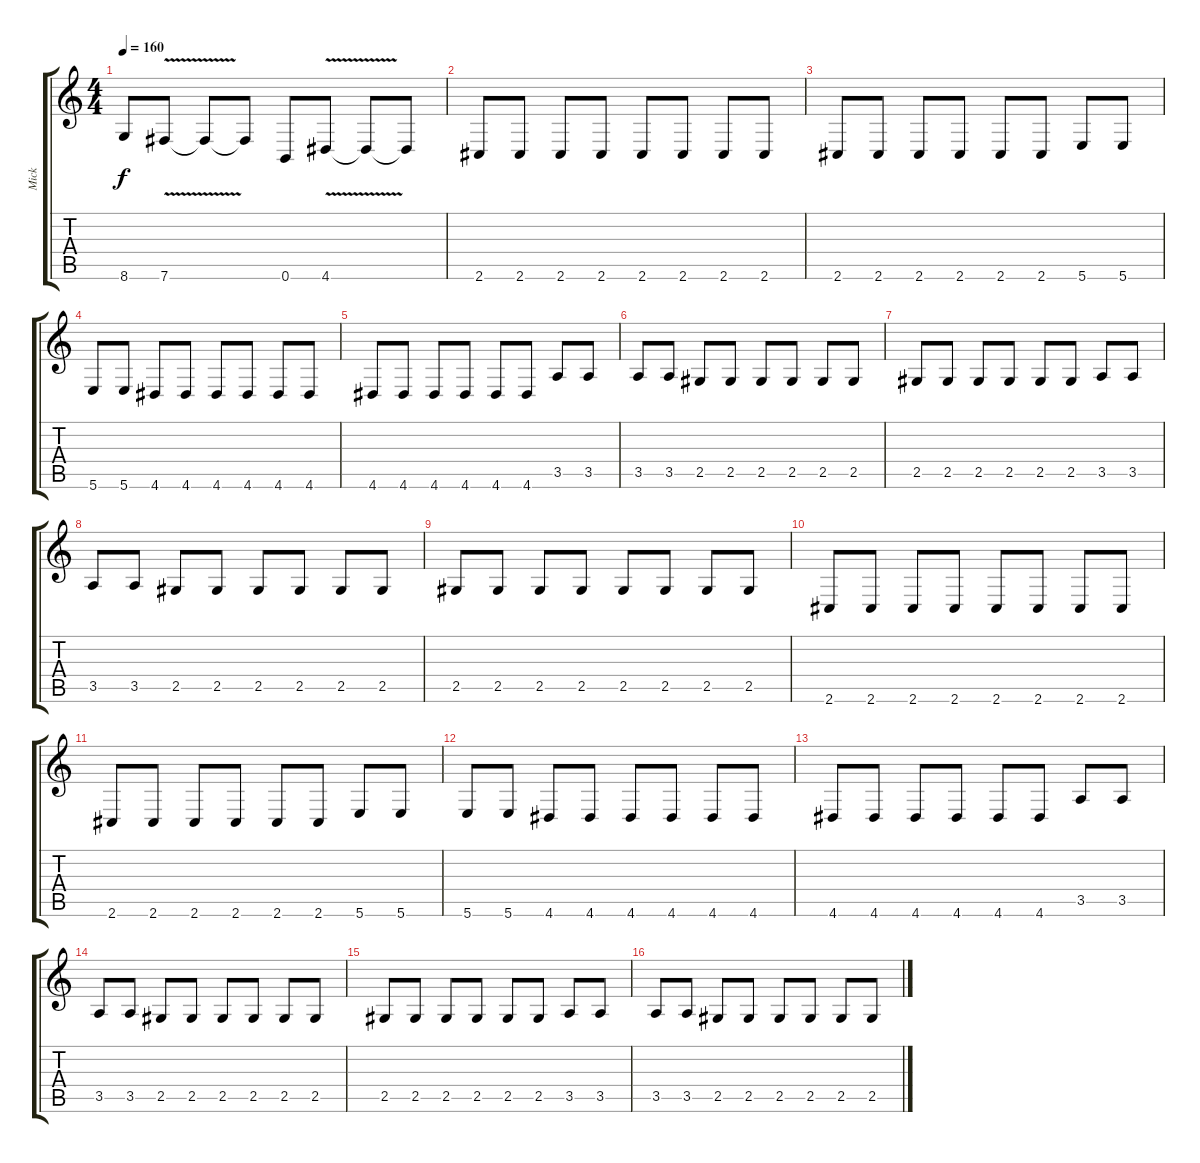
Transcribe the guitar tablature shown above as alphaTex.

\track ("Mick" "Mick") {instrument distortionguitar}
\staff {score tabs}
\tuning (Db4 Ab3 E3 B2 Gb2 B1) {hide}
\ts (4 4)
\tempo 160
\clef g2
\ks c
8.6.8{dy f} 7.6{v}.8 7.6{t}.8 7.6{t}.8 0.6.8 4.6{v}.8 4.6{t}.8 4.6{t}.8 |
2.6.8 2.6.8 2.6.8 2.6.8 2.6.8 2.6.8 2.6.8 2.6.8 |
2.6.8 2.6.8 2.6.8 2.6.8 2.6.8 2.6.8 5.6.8 5.6.8 |
5.6.8 5.6.8 4.6.8 4.6.8 4.6.8 4.6.8 4.6.8 4.6.8 |
4.6.8 4.6.8 4.6.8 4.6.8 4.6.8 4.6.8 3.5.8 3.5.8 |
3.5.8 3.5.8 2.5.8 2.5.8 2.5.8 2.5.8 2.5.8 2.5.8 |
2.5.8 2.5.8 2.5.8 2.5.8 2.5.8 2.5.8 3.5.8 3.5.8 |
3.5.8 3.5.8 2.5.8 2.5.8 2.5.8 2.5.8 2.5.8 2.5.8 |
2.5.8 2.5.8 2.5.8 2.5.8 2.5.8 2.5.8 2.5.8 2.5.8 |
2.6.8 2.6.8 2.6.8 2.6.8 2.6.8 2.6.8 2.6.8 2.6.8 |
2.6.8 2.6.8 2.6.8 2.6.8 2.6.8 2.6.8 5.6.8 5.6.8 |
5.6.8 5.6.8 4.6.8 4.6.8 4.6.8 4.6.8 4.6.8 4.6.8 |
4.6.8 4.6.8 4.6.8 4.6.8 4.6.8 4.6.8 3.5.8 3.5.8 |
3.5.8 3.5.8 2.5.8 2.5.8 2.5.8 2.5.8 2.5.8 2.5.8 |
2.5.8 2.5.8 2.5.8 2.5.8 2.5.8 2.5.8 3.5.8 3.5.8 |
3.5.8 3.5.8 2.5.8 2.5.8 2.5.8 2.5.8 2.5.8 2.5.8
